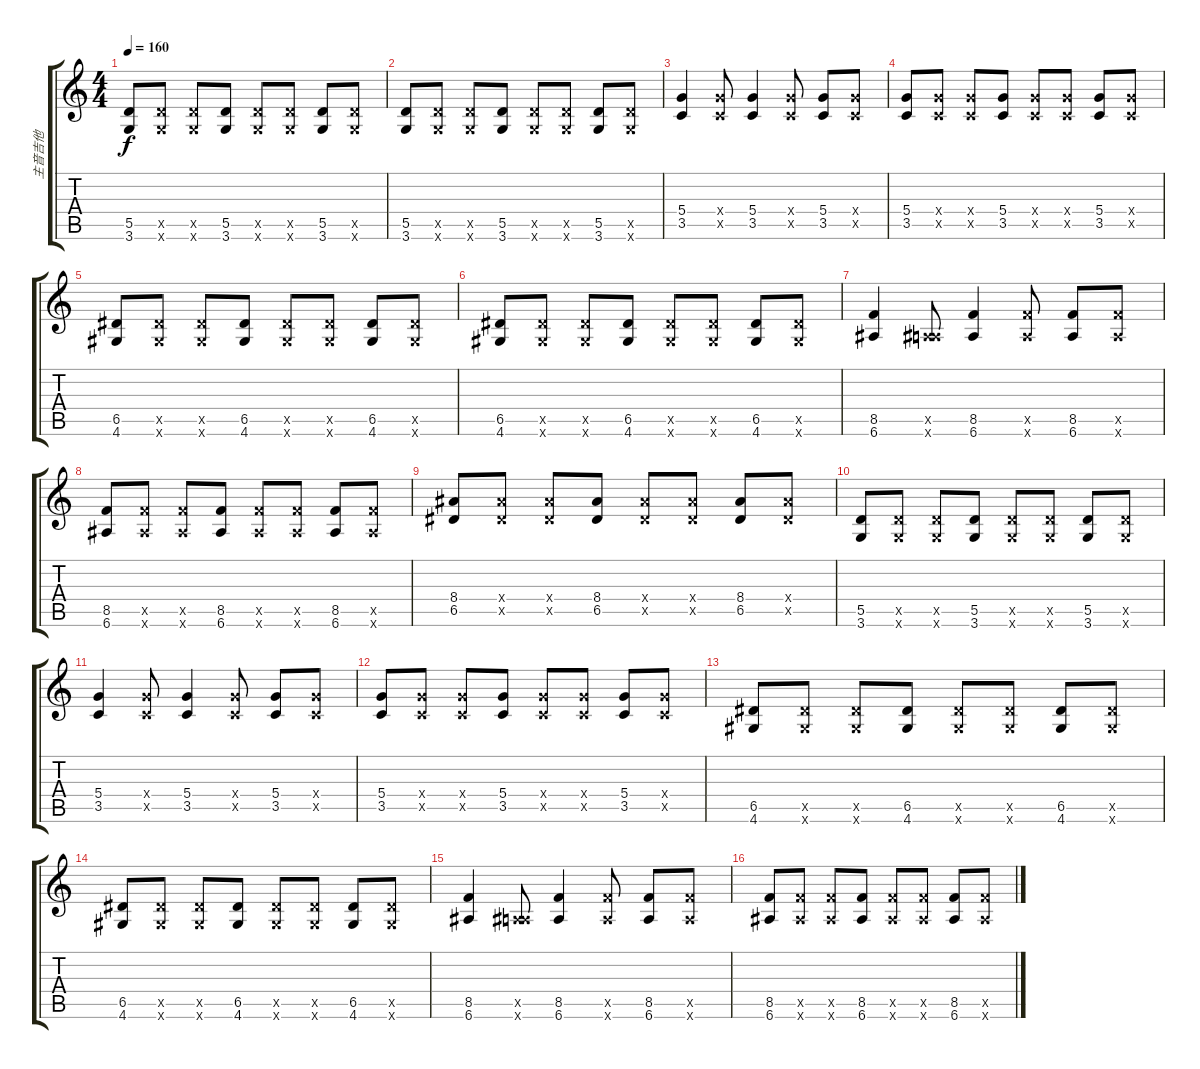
\track ("主音吉他" "主音吉他") {instrument distortionguitar}
\staff {score tabs}
\tuning (E4 B3 G3 D3 A2 E2) {hide}
\ts (4 4)
\tempo 160
\clef g2
\ks c
(5.5 3.6).8{dy f} (5.5{x} 3.6{x}).8 (5.5{x} 3.6{x}).8 (5.5 3.6).8 (5.5{x} 3.6{x}).8 (5.5{x} 3.6{x}).8 (5.5 3.6).8 (5.5{x} 3.6{x}).8 |
(5.5 3.6).8 (5.5{x} 3.6{x}).8 (5.5{x} 3.6{x}).8 (5.5 3.6).8 (5.5{x} 3.6{x}).8 (5.5{x} 3.6{x}).8 (5.5 3.6).8 (5.5{x} 3.6{x}).8 |
(5.4 3.5).4 (5.4{x} 3.5{x}).8 (5.4 3.5).4 (5.4{x} 3.5{x}).8 (5.4 3.5).8 (5.4{x} 3.5{x}).8 |
(5.4 3.5).8 (5.4{x} 3.5{x}).8 (5.4{x} 3.5{x}).8 (5.4 3.5).8 (5.4{x} 3.5{x}).8 (5.4{x} 3.5{x}).8 (5.4 3.5).8 (5.4{x} 3.5{x}).8 |
(6.5 4.6).8 (6.5{x} 4.6{x}).8 (6.5{x} 4.6{x}).8 (6.5 4.6).8 (6.5{x} 4.6{x}).8 (6.5{x} 4.6{x}).8 (6.5 4.6).8 (6.5{x} 4.6{x}).8 |
(6.5 4.6).8 (6.5{x} 4.6{x}).8 (6.5{x} 4.6{x}).8 (6.5 4.6).8 (6.5{x} 4.6{x}).8 (6.5{x} 4.6{x}).8 (6.5 4.6).8 (6.5{x} 4.6{x}).8 |
(8.5 6.6).4 (0.5{x} 6.6{x}).8 (8.5 6.6).4 (8.5{x} 6.6{x}).8 (8.5 6.6).8 (8.5{x} 6.6{x}).8 |
(8.5 6.6).8 (8.5{x} 6.6{x}).8 (8.5{x} 6.6{x}).8 (8.5 6.6).8 (8.5{x} 6.6{x}).8 (8.5{x} 6.6{x}).8 (8.5 6.6).8 (8.5{x} 6.6{x}).8 |
(8.4 6.5).8 (8.4{x} 6.5{x}).8 (8.4{x} 6.5{x}).8 (8.4 6.5).8 (8.4{x} 6.5{x}).8 (8.4{x} 6.5{x}).8 (8.4 6.5).8 (8.4{x} 6.5{x}).8 |
(5.5 3.6).8 (5.5{x} 3.6{x}).8 (5.5{x} 3.6{x}).8 (5.5 3.6).8 (5.5{x} 3.6{x}).8 (5.5{x} 3.6{x}).8 (5.5 3.6).8 (5.5{x} 3.6{x}).8 |
(5.4 3.5).4 (5.4{x} 3.5{x}).8 (5.4 3.5).4 (5.4{x} 3.5{x}).8 (5.4 3.5).8 (5.4{x} 3.5{x}).8 |
(5.4 3.5).8 (5.4{x} 3.5{x}).8 (5.4{x} 3.5{x}).8 (5.4 3.5).8 (5.4{x} 3.5{x}).8 (5.4{x} 3.5{x}).8 (5.4 3.5).8 (5.4{x} 3.5{x}).8 |
(6.5 4.6).8 (6.5{x} 4.6{x}).8 (6.5{x} 4.6{x}).8 (6.5 4.6).8 (6.5{x} 4.6{x}).8 (6.5{x} 4.6{x}).8 (6.5 4.6).8 (6.5{x} 4.6{x}).8 |
(6.5 4.6).8 (6.5{x} 4.6{x}).8 (6.5{x} 4.6{x}).8 (6.5 4.6).8 (6.5{x} 4.6{x}).8 (6.5{x} 4.6{x}).8 (6.5 4.6).8 (6.5{x} 4.6{x}).8 |
(8.5 6.6).4 (0.5{x} 6.6{x}).8 (8.5 6.6).4 (8.5{x} 6.6{x}).8 (8.5 6.6).8 (8.5{x} 6.6{x}).8 |
(8.5 6.6).8 (8.5{x} 6.6{x}).8 (8.5{x} 6.6{x}).8 (8.5 6.6).8 (8.5{x} 6.6{x}).8 (8.5{x} 6.6{x}).8 (8.5 6.6).8 (8.5{x} 6.6{x}).8
